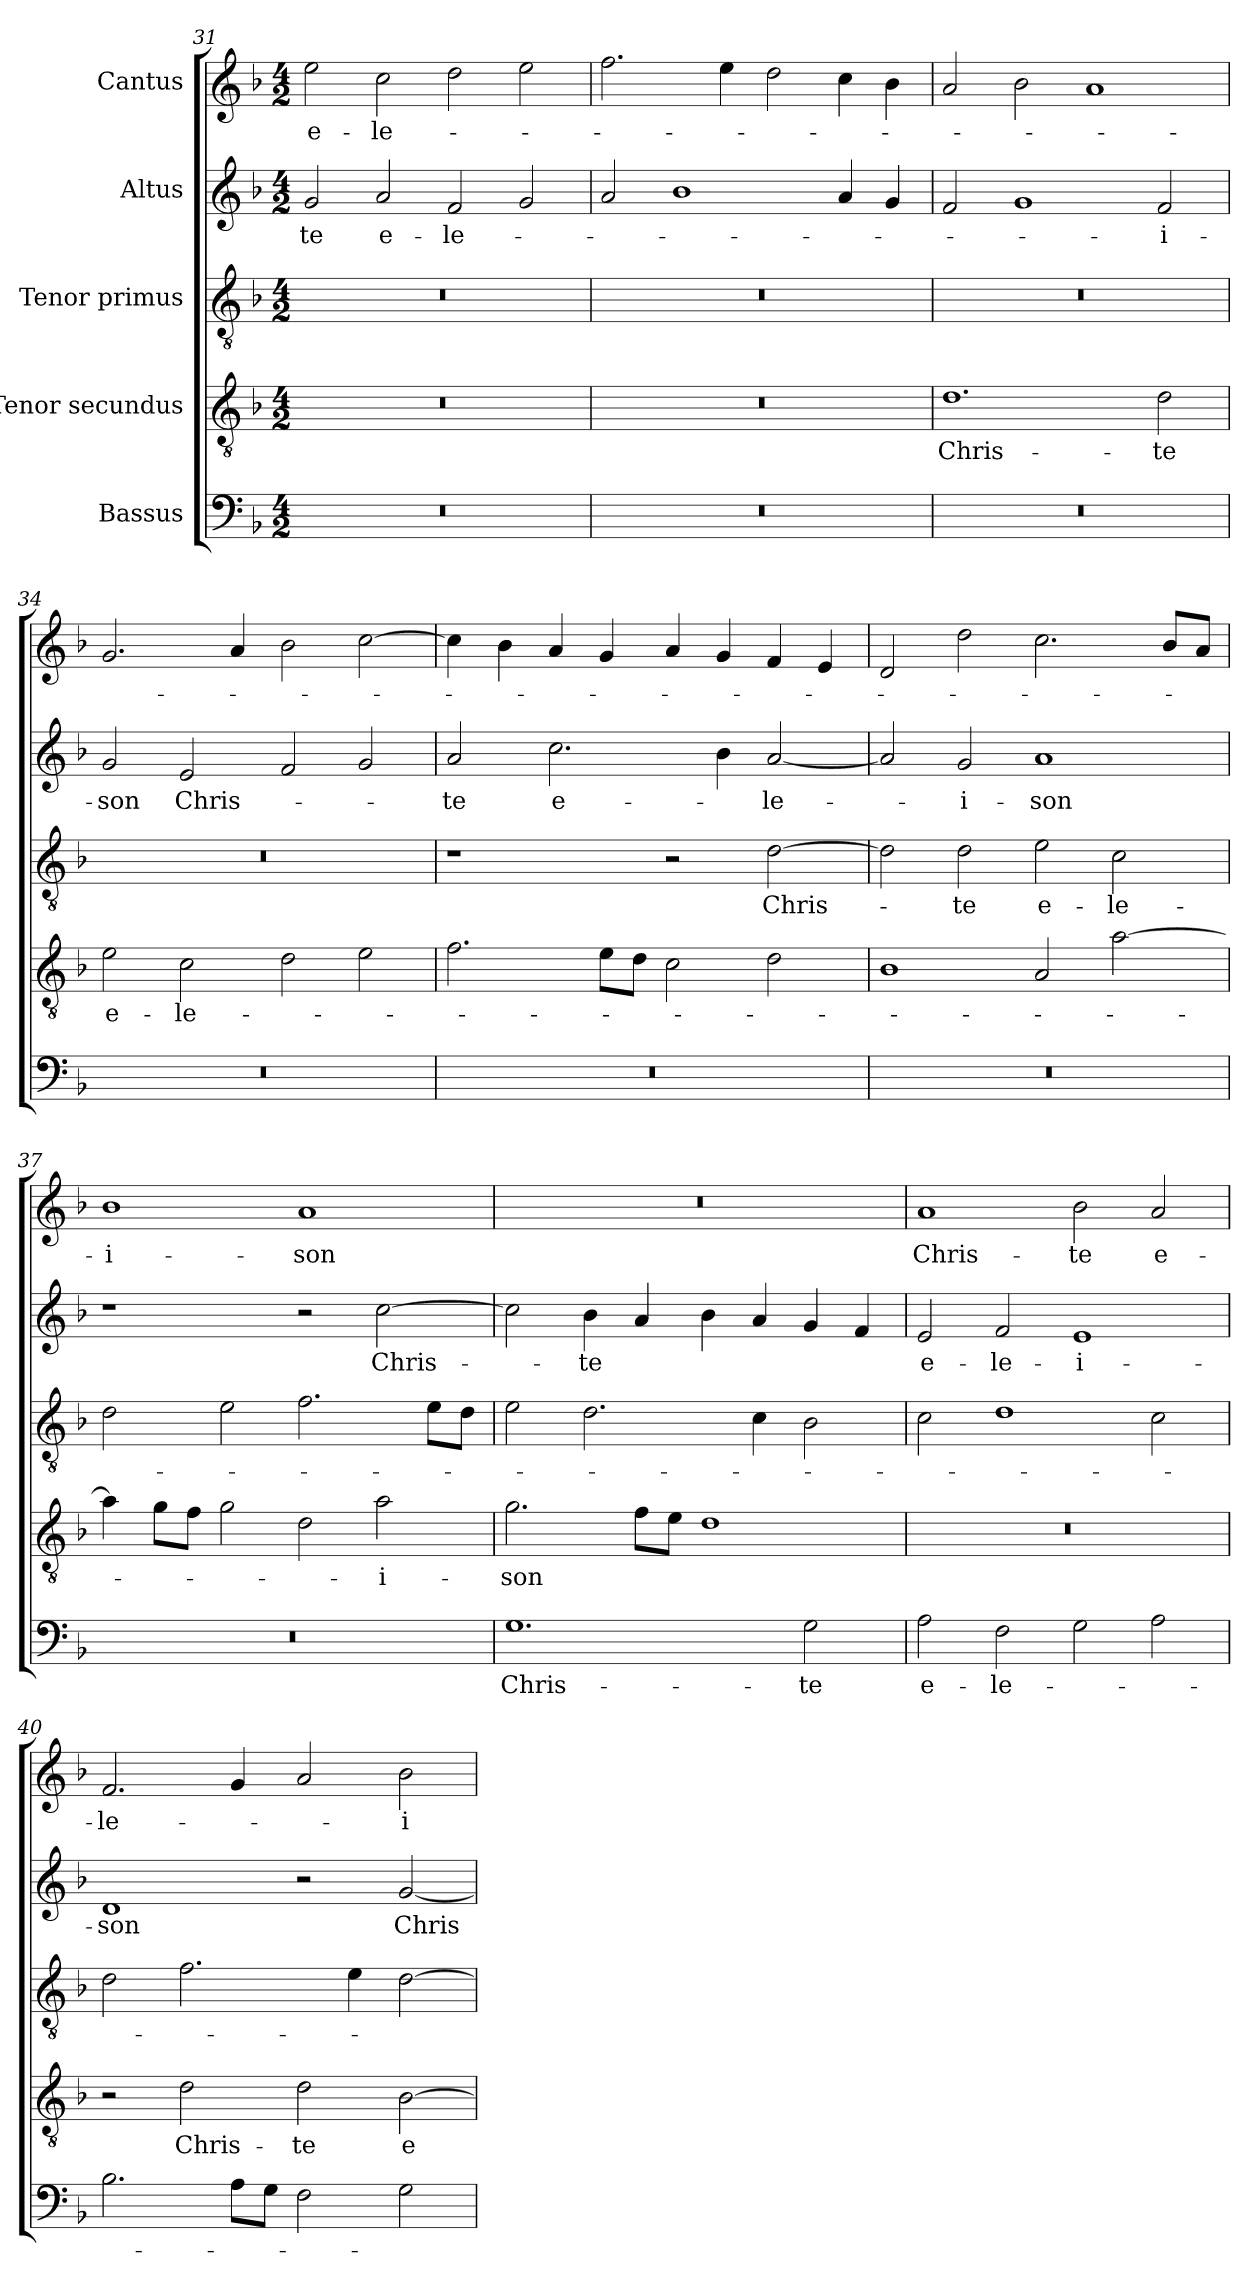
**kern	**text	**kern	**text	**kern	**text	**kern	**text	**kern	**text
*part5	*part5	*part4	*part4	*part3	*part3	*part2	*part2	*part1	*part1
*staff5	*staff5	*staff4	*staff4	*staff3	*staff3	*staff2	*staff2	*staff1	*staff1
*I"Bassus	*	*I"Tenor secundus	*	*I"Tenor primus	*	*I"Altus	*	*I"Cantus	*
*clefF4	*	*clefGv2	*	*clefGv2	*	*clefG2	*	*clefG2	*
*k[b-]	*	*k[b-]	*	*k[b-]	*	*k[b-]	*	*k[b-]	*
*M4/2	*	*M4/2	*	*M4/2	*	*M4/2	*	*M4/2	*
=31	=31	=31	=31	=31	=31	=31	=31	=31	=31
0r	.	0r	.	0r	.	2g/	-te	2ee\	e-
.	.	.	.	.	.	2a/	e-	2cc\	-le-
.	.	.	.	.	.	2f/	-le-	2dd\	.
.	.	.	.	.	.	2g/	.	2ee\	.
=32	=32	=32	=32	=32	=32	=32	=32	=32	=32
0r	.	0r	.	0r	.	2a/	.	2.ff\	.
.	.	.	.	.	.	1b-\	.	.	.
.	.	.	.	.	.	.	.	4ee\	.
.	.	.	.	.	.	.	.	2dd\	.
.	.	.	.	.	.	4a/	.	4cc\	.
.	.	.	.	.	.	4g/	.	4b-\	.
=33	=33	=33	=33	=33	=33	=33	=33	=33	=33
0r	.	1.d\	Chris-	0r	.	2f/	.	2a/	.
.	.	.	.	.	.	1g/	.	2b-\	.
.	.	.	.	.	.	.	.	1a/	.
.	.	2d\	-te	.	.	2f/	-i-	.	.
=34	=34	=34	=34	=34	=34	=34	=34	=34	=34
0r	.	2e\	e-	0r	.	2g/	-son	2.g/	.
.	.	2c\	-le-	.	.	2e/	Chris-	.	.
.	.	.	.	.	.	.	.	4a/	.
.	.	2d\	.	.	.	2f/	.	2b-\	.
.	.	2e\	.	.	.	2g/	.	[2cc\	.
=35	=35	=35	=35	=35	=35	=35	=35	=35	=35
0r	.	2.f\	.	1r	.	2a/	-te	4cc\]	.
.	.	.	.	.	.	.	.	4b-\	.
.	.	.	.	.	.	2.cc\	e-	4a/	.
.	.	8e\L	.	.	.	.	.	4g/	.
.	.	8d\J	.	.	.	.	.	.	.
.	.	2c\	.	2r	.	.	.	4a/	.
.	.	.	.	.	.	4b-\	.	4g/	.
.	.	2d\	.	[2d\	Chris-	[2a/	-le-	4f/	.
.	.	.	.	.	.	.	.	4e/	.
=36	=36	=36	=36	=36	=36	=36	=36	=36	=36
0r	.	1B-\	.	2d\]	.	2a/]	.	2d/	.
.	.	.	.	2d\	-te	2g/	-i-	2dd\	.
.	.	2A/	.	2e\	e-	1a/	-son	2.cc\	.
.	.	[2a\	.	2c\	-le-	.	.	.	.
.	.	.	.	.	.	.	.	8b-/L	.
.	.	.	.	.	.	.	.	8a/J	.
=37	=37	=37	=37	=37	=37	=37	=37	=37	=37
0r	.	4a\]	.	2d\	.	1r	.	1b-\	-i-
.	.	8g\L	.	.	.	.	.	.	.
.	.	8f\J	.	.	.	.	.	.	.
.	.	2g\	.	2e\	.	.	.	.	.
.	.	2d\	.	2.f\	.	2r	.	1a/	-son
.	.	2a\	-i-	.	.	[2cc\	Chris-	.	.
.	.	.	.	8e\L	.	.	.	.	.
.	.	.	.	8d\J	.	.	.	.	.
=38	=38	=38	=38	=38	=38	=38	=38	=38	=38
1.G\	Chris-	2.g\	-son	2e\	.	2cc\]	.	0r	.
.	.	.	.	2.d\	.	4b-\	-te	.	.
.	.	8f\L	.	.	.	4a/	.	.	.
.	.	8e\J	.	.	.	.	.	.	.
.	.	1d\	.	.	.	4b-\	.	.	.
.	.	.	.	4c\	.	4a/	.	.	.
2G\	-te	.	.	2B-\	.	4g/	.	.	.
.	.	.	.	.	.	4f/	.	.	.
=39	=39	=39	=39	=39	=39	=39	=39	=39	=39
2A\	e-	0r	.	2c\	.	2e/	e-	1a/	Chris-
2F\	-le-	.	.	1d\	.	2f/	-le-	.	.
2G\	.	.	.	.	.	1e/	-i-	2b-\	-te
2A\	.	.	.	2c\	.	.	.	2a/	e-
=40	=40	=40	=40	=40	=40	=40	=40	=40	=40
2.B-\	.	2r	.	2d\	.	1d/	-son	2.f/	-le-
.	.	2d\	Chris-	2.f\	.	.	.	.	.
8A\L	.	.	.	.	.	.	.	4g/	.
8G\J	.	.	.	.	.	.	.	.	.
2F\	.	2d\	-te	.	.	2r	.	2a/	.
.	.	.	.	4e\	.	.	.	.	.
2G\	.	[2B-\	e-	[2d\	.	[2g/	Chris-	2b-\	-i-
=	=	=	=	=	=	=	=	=	=
*-	*-	*-	*-	*-	*-	*-	*-	*-	*-
